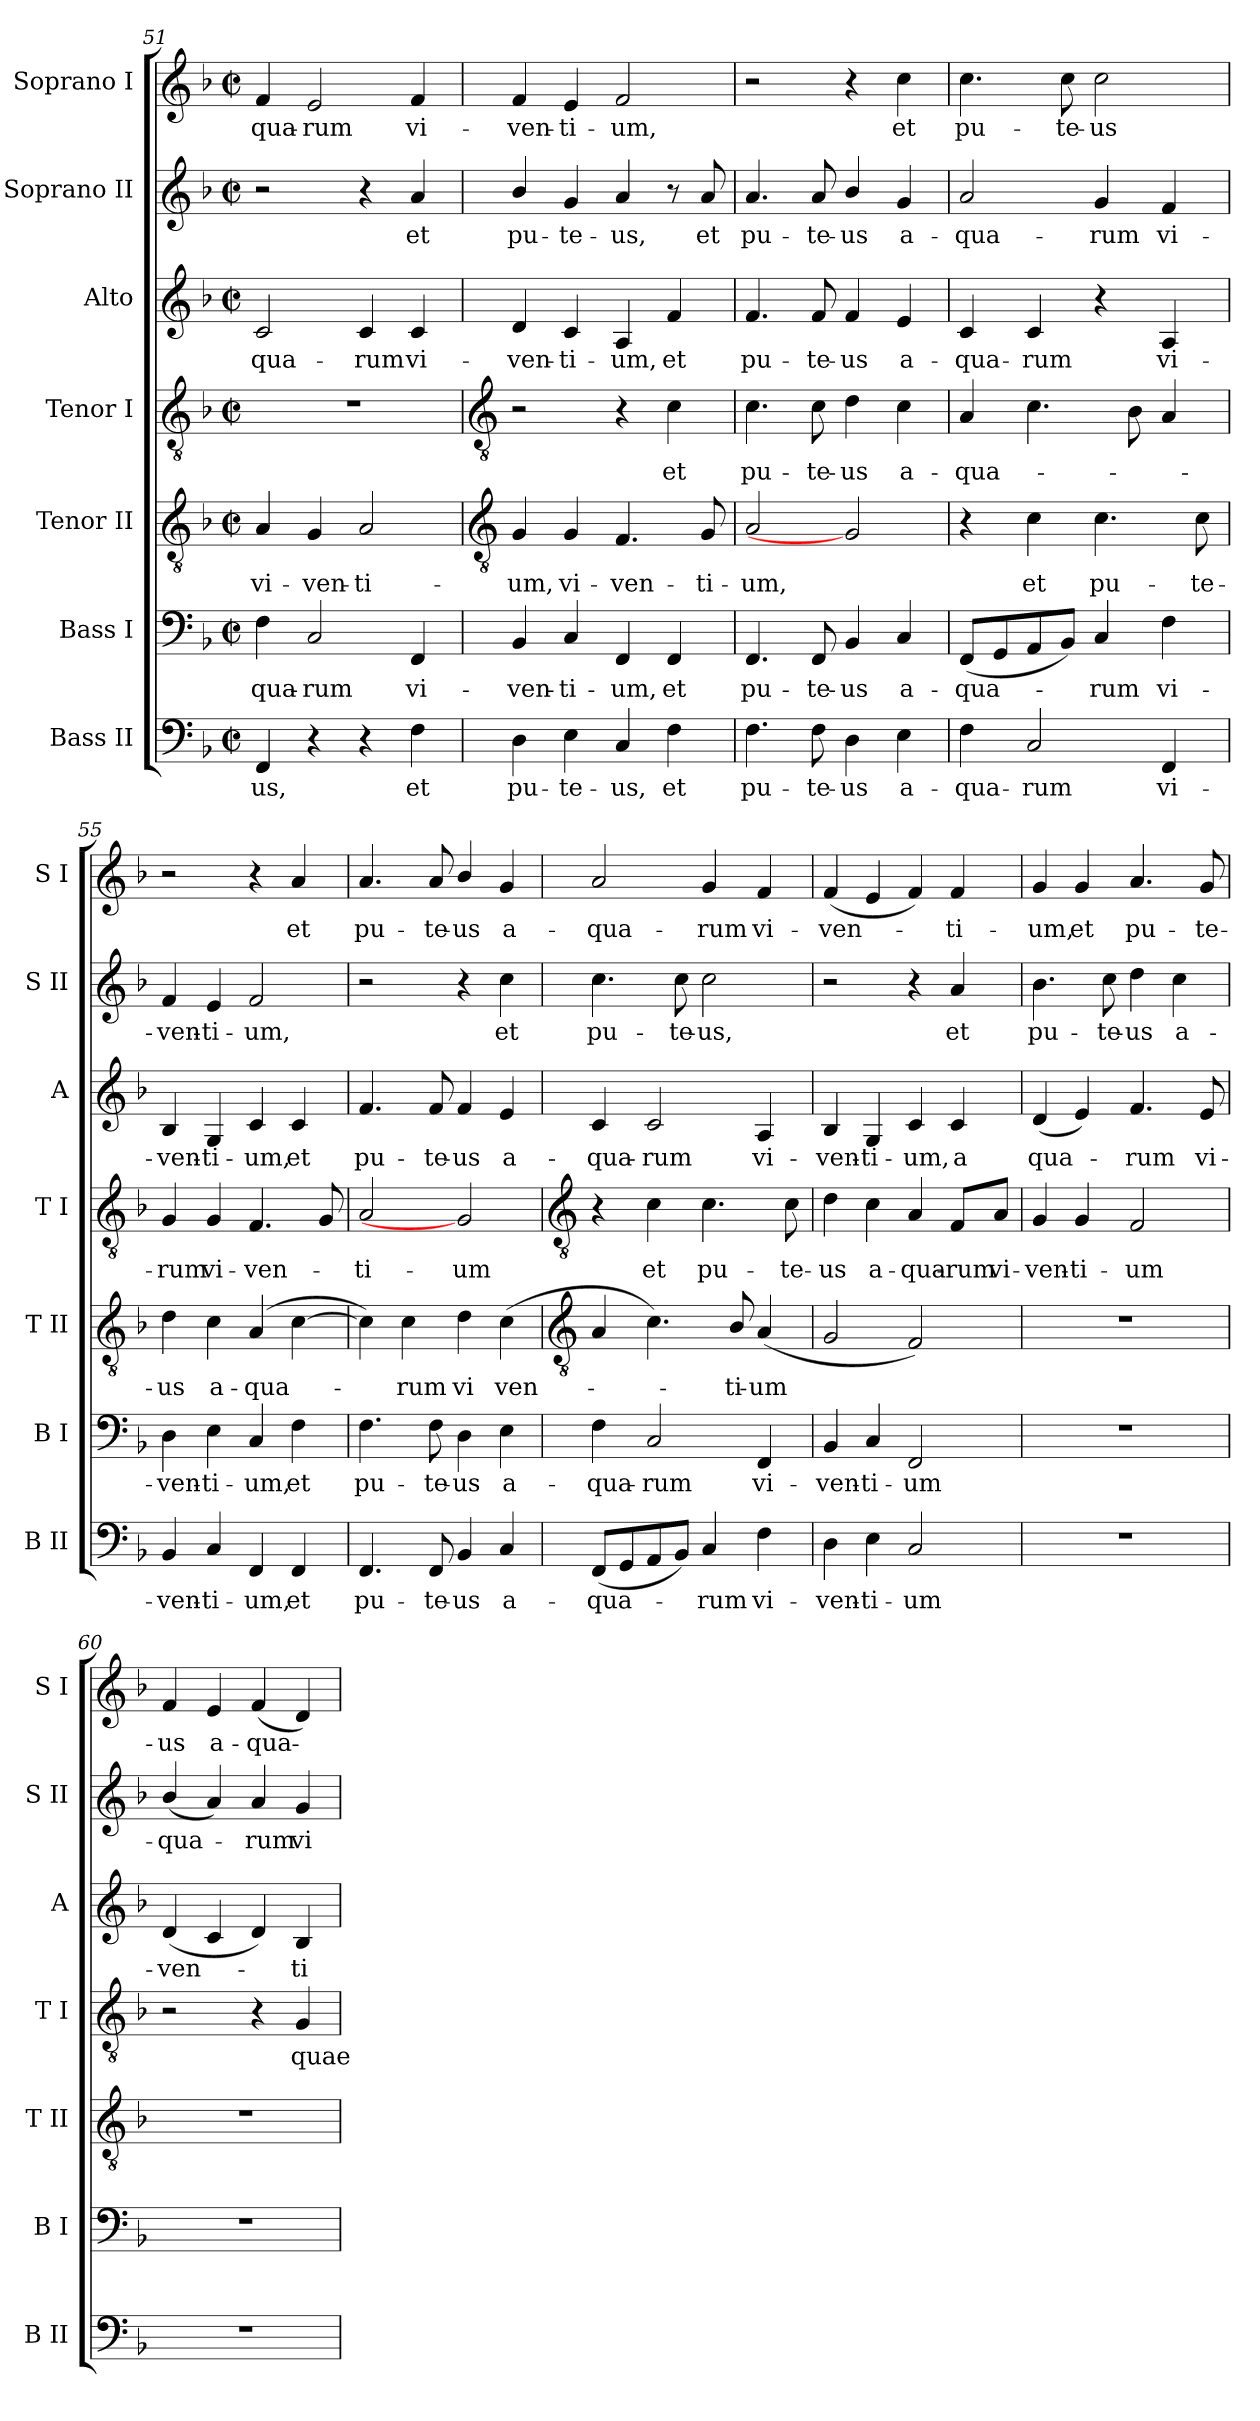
**kern	**text	**kern	**text	**kern	**text	**kern	**text	**kern	**text	**kern	**text	**kern	**text
*part7	*part7	*part6	*part6	*part5	*part5	*part4	*part4	*part3	*part3	*part2	*part2	*part1	*part1
*staff7	*staff7	*staff6	*staff6	*staff5	*staff5	*staff4	*staff4	*staff3	*staff3	*staff2	*staff2	*staff1	*staff1
*I"Bass II	*	*I"Bass I	*	*I"Tenor II	*	*I"Tenor I	*	*I"Alto	*	*I"Soprano II	*	*I"Soprano I	*
*I'B II	*	*I'B I	*	*I'T II	*	*I'T I	*	*I'A	*	*I'S II	*	*I'S I	*
*clefF4	*	*clefF4	*	*clefGv2	*	*clefGv2	*	*clefG2	*	*clefG2	*	*clefG2	*
*k[b-]	*	*k[b-]	*	*k[b-]	*	*k[b-]	*	*k[b-]	*	*k[b-]	*	*k[b-]	*
*F:	*	*F:	*	*F:	*	*F:	*	*F:	*	*F:	*	*F:	*
*M2/2	*	*M2/2	*	*M2/2	*	*M2/2	*	*M2/2	*	*M2/2	*	*M2/2	*
*met(c|)	*	*met(c|)	*	*met(c|)	*	*met(c|)	*	*met(c|)	*	*met(c|)	*	*met(c|)	*
=51	=51	=51	=51	=51	=51	=51	=51	=51	=51	=51	=51	=51	=51
!	!LO:LY:b	!	!LO:LY:b	!	!LO:LY:b	!	!	!	!LO:LY:b	!	!	!	!LO:LY:b
4FF	-us,	4F	-qua-	4A	vi-	1r	.	2c	-qua-	2r	.	4f	-qua-
!	!	!	!LO:LY:b	!	!LO:LY:b	!	!	!	!	!	!	!	!LO:LY:b
4r	.	2C	-rum	4G	-ven-	.	.	.	.	.	.	2e	-rum
!	!	!	!	!	!LO:LY:b	!	!	!	!LO:LY:b	!	!	!	!
4r	.	.	.	2A	-ti-	.	.	4c	-rum	4r	.	.	.
!	!LO:LY:b	!	!LO:LY:b	!	!	!	!	!	!LO:LY:b	!	!LO:LY:b	!	!LO:LY:b
4F	et	4FF	vi-	.	.	.	.	4c	vi-	4a	et	4f	vi-
!!LO:LB:g=z
=52	=52	=52	=52	=52	=52	=52	=52	=52	=52	=52	=52	=52	=52
*	*	*	*	*clefGv2	*	*clefGv2	*	*	*	*	*	*	*
!	!LO:LY:b	!	!LO:LY:b	!	!LO:LY:b	!	!	!	!LO:LY:b	!	!LO:LY:b	!	!LO:LY:b
4D	pu-	4BB-	-ven-	4G	-um,	2r	.	4d	-ven-	4b-/	pu-	4f	-ven-
!	!LO:LY:b	!	!LO:LY:b	!	!LO:LY:b	!	!	!	!LO:LY:b	!	!LO:LY:b	!	!LO:LY:b
4E	-te-	4C	-ti-	4G	vi-	.	.	4c	-ti-	4g	-te-	4e	-ti-
!	!LO:LY:b	!	!LO:LY:b	!	!LO:LY:b	!	!	!	!LO:LY:b	!	!LO:LY:b	!	!LO:LY:b
4C	-us,	4FF	-um,	4.F	-ven-	4r	.	4A	-um,	4a	-us,	2f	-um,
!	!LO:LY:b	!	!LO:LY:b	!	!	!	!LO:LY:b	!	!LO:LY:b	!	!	!	!
4F	et	4FF	et	.	.	4c	et	4f	et	8r	.	.	.
!	!	!	!	!	!LO:LY:b	!	!	!	!	!	!LO:LY:b	!	!
.	.	.	.	8G	-ti-	.	.	.	.	8a	et	.	.
=53	=53	=53	=53	=53	=53	=53	=53	=53	=53	=53	=53	=53	=53
!	!LO:LY:b	!	!LO:LY:b	!	!LO:LY:b	!	!LO:LY:b	!	!LO:LY:b	!	!LO:LY:b	!	!
4.F	pu-	4.FF	pu-	2A	-um,	4.c	pu-	4.f	pu-	4.a	pu-	2r	.
!	!LO:LY:b	!	!LO:LY:b	!	!	!	!LO:LY:b	!	!LO:LY:b	!	!LO:LY:b	!	!
8F	-te-	8FF	-te-	.	.	8c	-te-	8f	-te-	8a	-te-	.	.
!	!LO:LY:b	!	!LO:LY:b	!	!	!	!LO:LY:b	!	!LO:LY:b	!	!LO:LY:b	!	!
4D	-us	4BB-	-us	2G]	.	4d	-us	4f	-us	4b-/	-us	4r	.
!	!LO:LY:b	!	!LO:LY:b	!	!	!	!LO:LY:b	!	!LO:LY:b	!	!LO:LY:b	!	!LO:LY:b
4E	a-	4C	a-	.	.	4c	a-	4e	a-	4g	a-	4cc	et
=54	=54	=54	=54	=54	=54	=54	=54	=54	=54	=54	=54	=54	=54
!	!LO:LY:b	!	!LO:LY:b	!	!	!	!LO:LY:b	!	!LO:LY:b	!	!LO:LY:b	!	!LO:LY:b
4F	-qua-	(<8FFL	-qua-	4r	.	4A	-qua-	4c	-qua-	2a	-qua-	4.cc	pu-
.	.	8GG	.	.	.	.	.	.	.	.	.	.	.
!	!LO:LY:b	!	!	!	!LO:LY:b	!	!	!	!LO:LY:b	!	!	!	!
2C	-rum	8AA	.	4c	et	4.c	.	4c	-rum	.	.	.	.
!	!	!	!	!	!	!	!	!	!	!	!	!	!LO:LY:b
.	.	8BB-J)	.	.	.	.	.	.	.	.	.	8cc	-te-
!	!	!	!LO:LY:b	!	!LO:LY:b	!	!	!	!	!	!LO:LY:b	!	!LO:LY:b
.	.	4C	rum	4.c	pu-	.	.	4r	.	4g	-rum	2cc	-us
.	.	.	.	.	.	8B-	.	.	.	.	.	.	.
!	!LO:LY:b	!	!LO:LY:b	!	!	!	!	!	!LO:LY:b	!	!LO:LY:b	!	!
4FF	vi-	4F	vi-	.	.	4A	.	4A	vi-	4f	vi-	.	.
!	!	!	!	!	!LO:LY:b	!	!	!	!	!	!	!	!
.	.	.	.	8c	-te-	.	.	.	.	.	.	.	.
=55	=55	=55	=55	=55	=55	=55	=55	=55	=55	=55	=55	=55	=55
!	!LO:LY:b	!	!LO:LY:b	!	!LO:LY:b	!	!LO:LY:b	!	!LO:LY:b	!	!LO:LY:b	!	!
4BB-	-ven-	4D	-ven-	4d	-us	4G	-rum	4B-	-ven-	4f	-ven-	2r	.
!	!LO:LY:b	!	!LO:LY:b	!	!LO:LY:b	!	!LO:LY:b	!	!LO:LY:b	!	!LO:LY:b	!	!
4C	-ti-	4E	-ti-	4c	a-	4G	vi-	4G	-ti-	4e	-ti-	.	.
!	!LO:LY:b	!	!LO:LY:b	!	!LO:LY:b	!	!LO:LY:b	!	!LO:LY:b	!	!LO:LY:b	!	!
4FF	-um,	4C	-um,	(>4A	-qua-	4.F	-ven-	4c	-um,	2f	-um,	4r	.
!	!LO:LY:b	!	!LO:LY:b	!	!	!	!	!	!LO:LY:b	!	!	!	!LO:LY:b
4FF	et	4F	et	[4c	.	.	.	4c	et	.	.	4a	et
.	.	.	.	.	.	8G	.	.	.	.	.	.	.
=56	=56	=56	=56	=56	=56	=56	=56	=56	=56	=56	=56	=56	=56
!	!LO:LY:b	!	!LO:LY:b	!	!	!	!LO:LY:b	!	!LO:LY:b	!	!	!	!LO:LY:b
4.FF	pu-	4.F	pu-	4c])	.	2A	-ti-	4.f	pu-	2r	.	4.a	pu-
!	!	!	!	!	!LO:LY:b	!	!	!	!	!	!	!	!
.	.	.	.	4c	rum	.	.	.	.	.	.	.	.
!	!LO:LY:b	!	!LO:LY:b	!	!	!	!	!	!LO:LY:b	!	!	!	!LO:LY:b
8FF	-te-	8F	-te-	.	.	.	.	8f	-te-	.	.	8a	-te-
!	!LO:LY:b	!	!LO:LY:b	!	!LO:LY:b	!	!LO:LY:b	!	!LO:LY:b	!	!	!	!LO:LY:b
4BB-	-us	4D	-us	4d	vi	2G]	-um	4f	-us	4r	.	4b-/	-us
!	!LO:LY:b	!	!LO:LY:b	!	!LO:LY:b	!	!	!	!LO:LY:b	!	!LO:LY:b	!	!LO:LY:b
4C	a-	4E	a-	(<4c	ven-	.	.	4e	a-	4cc	et	4g	a-
!!LO:LB:g=z
=57	=57	=57	=57	=57	=57	=57	=57	=57	=57	=57	=57	=57	=57
*	*	*	*	*clefGv2	*	*clefGv2	*	*	*	*	*	*	*
!	!LO:LY:b	!	!LO:LY:b	!	!	!	!	!	!LO:LY:b	!	!LO:LY:b	!	!LO:LY:b
(<8FFL	-qua-	4F	-qua-	4A	.	4r	.	4c	-qua-	4.cc	pu-	2a	-qua-
8GG	.	.	.	.	.	.	.	.	.	.	.	.	.
!	!	!	!LO:LY:b	!	!	!	!LO:LY:b	!	!LO:LY:b	!	!	!	!
8AA	.	2C	-rum	4.c)	.	4c	et	2c	-rum	.	.	.	.
!	!	!	!	!	!	!	!	!	!	!	!LO:LY:b	!	!
8BB-J)	.	.	.	.	.	.	.	.	.	8cc	-te-	.	.
!	!LO:LY:b	!	!	!	!	!	!LO:LY:b	!	!	!	!LO:LY:b	!	!LO:LY:b
4C	rum	.	.	.	.	4.c	pu-	.	.	2cc	-us,	4g	-rum
!	!	!	!	!	!LO:LY:b	!	!	!	!	!	!	!	!
.	.	.	.	8B-/	ti-	.	.	.	.	.	.	.	.
!	!LO:LY:b	!	!LO:LY:b	!	!LO:LY:b	!	!	!	!LO:LY:b	!	!	!	!LO:LY:b
4F	vi-	4FF	vi-	(<4A	-um	.	.	4A	vi-	.	.	4f	vi-
!	!	!	!	!	!	!	!LO:LY:b	!	!	!	!	!	!
.	.	.	.	.	.	8c	-te-	.	.	.	.	.	.
=58	=58	=58	=58	=58	=58	=58	=58	=58	=58	=58	=58	=58	=58
!	!LO:LY:b	!	!LO:LY:b	!	!	!	!LO:LY:b	!	!LO:LY:b	!	!	!	!LO:LY:b
4D	-ven-	4BB-	-ven-	2G	.	4d	-us	4B-	-ven-	2r	.	(<4f	-ven-
!	!LO:LY:b	!	!LO:LY:b	!	!	!	!LO:LY:b	!	!LO:LY:b	!	!	!	!
4E	-ti-	4C	-ti-	.	.	4c	a-	4G	-ti-	.	.	4e	.
!	!LO:LY:b	!	!LO:LY:b	!	!	!	!LO:LY:b	!	!LO:LY:b	!	!	!	!
2C	-um	2FF	-um	2F)	.	4A	-qua-	4c	-um,	4r	.	4f)	.
!	!	!	!	!	!	!	!LO:LY:b	!	!LO:LY:b	!	!LO:LY:b	!	!LO:LY:b
.	.	.	.	.	.	8F/L	-rum	4c	a	4a	et	4f	ti-
!	!	!	!	!	!	!	!LO:LY:b	!	!	!	!	!	!
.	.	.	.	.	.	8A/J	vi-	.	.	.	.	.	.
=59	=59	=59	=59	=59	=59	=59	=59	=59	=59	=59	=59	=59	=59
!	!	!	!	!	!	!	!LO:LY:b	!	!LO:LY:b	!	!LO:LY:b	!	!LO:LY:b
1r	.	1r	.	1r	.	4G	-ven-	(<4d	qua-	4.b-	pu-	4g	-um,
!	!	!	!	!	!	!	!LO:LY:b	!	!	!	!	!	!LO:LY:b
.	.	.	.	.	.	4G	-ti-	4e)	.	.	.	4g	et
!	!	!	!	!	!	!	!	!	!	!	!LO:LY:b	!	!
.	.	.	.	.	.	.	.	.	.	8cc	-te-	.	.
!	!	!	!	!	!	!	!LO:LY:b	!	!LO:LY:b	!	!LO:LY:b	!	!LO:LY:b
.	.	.	.	.	.	2F	-um	4.f	rum	4dd	-us	4.a	pu-
!	!	!	!	!	!	!	!	!	!	!	!LO:LY:b	!	!
.	.	.	.	.	.	.	.	.	.	4cc	a-	.	.
!	!	!	!	!	!	!	!	!	!LO:LY:b	!	!	!	!LO:LY:b
.	.	.	.	.	.	.	.	8e	vi-	.	.	8g	-te-
=60	=60	=60	=60	=60	=60	=60	=60	=60	=60	=60	=60	=60	=60
!	!	!	!	!	!	!	!	!	!LO:LY:b	!	!LO:LY:b	!	!LO:LY:b
1r	.	1r	.	1r	.	2r	.	(<4d	-ven-	(<4b-/	-qua-	4f	-us
!	!	!	!	!	!	!	!	!	!	!	!	!	!LO:LY:b
.	.	.	.	.	.	.	.	4c	.	4a)	.	4e	a-
!	!	!	!	!	!	!	!	!	!	!	!LO:LY:b	!	!LO:LY:b
.	.	.	.	.	.	4r	.	4d)	.	4a	rum	(<4f	-qua-
!	!	!	!	!	!	!	!LO:LY:b	!	!LO:LY:b	!	!LO:LY:b	!	!
.	.	.	.	.	.	4G	quae	4B-	ti-	4g	vi-	4d)	.
=	=	=	=	=	=	=	=	=	=	=	=	=	=
*-	*-	*-	*-	*-	*-	*-	*-	*-	*-	*-	*-	*-	*-
